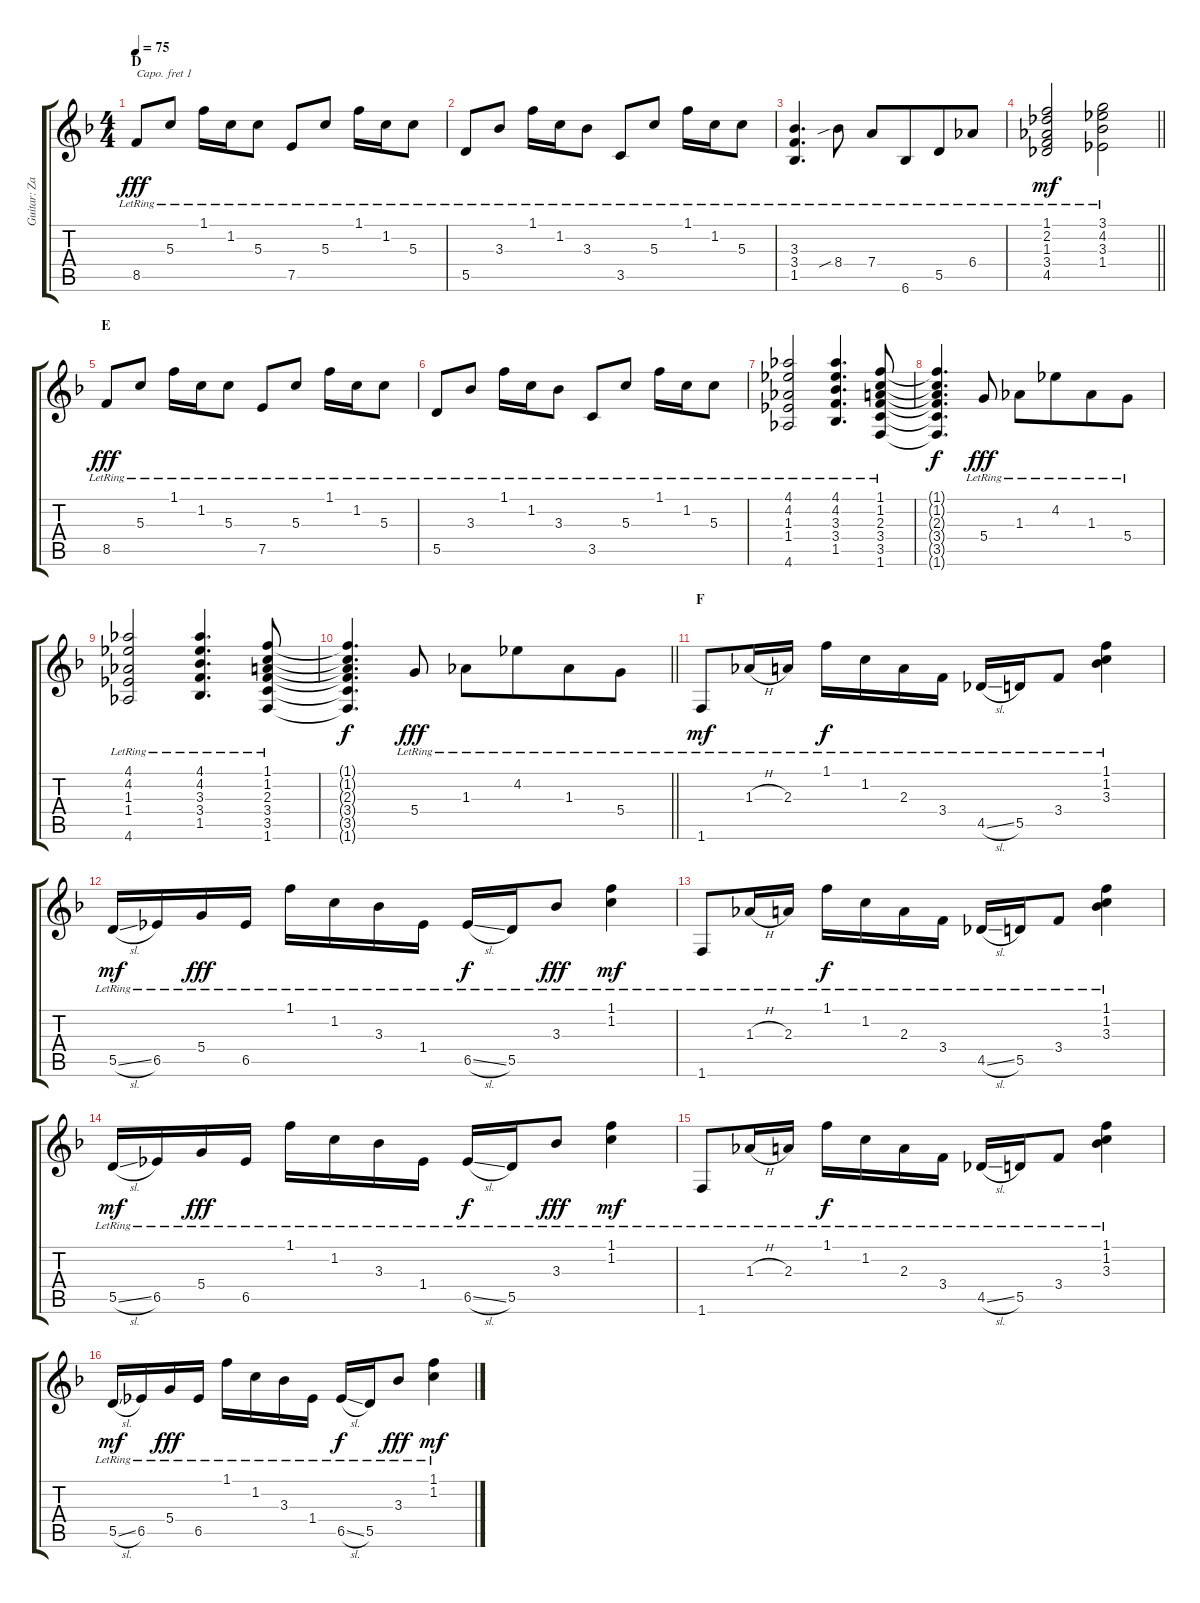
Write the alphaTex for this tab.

\track ("Guitar: Zakk" "Guitar: Za") {instrument electricguitarclean}
\staff {score tabs}
\capo 1
\tuning (Eb4 Bb3 Gb3 Db3 Ab2 Eb2) {hide}
\ts (4 4)
\section ("" "D")
\tempo 75
\clef g2
\ks f
8.5{lr}.8{dy fff} 5.3{lr}.8 1.1{lr}.16 1.2{lr}.16 5.3{lr}.8 7.5{lr}.8 5.3{lr}.8 1.1{lr}.16 1.2{lr}.16 5.3{lr}.8 |
5.5{lr}.8 3.3{lr}.8 1.1{lr}.16 1.2{lr}.16 3.3{lr}.8 3.5{lr}.8 5.3{lr}.8 1.1{lr}.16 1.2{lr}.16 5.3{lr}.8 |
(3.3{lr} 3.4{lr} 1.5{lr}).4{d} 8.4{sib lr}.8 7.4{lr}.8 6.6{lr}.8{beam merge} 5.5{lr}.8 6.4{lr}.8 |
\barLineRight lightlight
(1.1{lr} 2.2{lr} 1.3{lr} 3.4{lr} 4.5{lr}).2{dy mf} (3.1{lr} 4.2{lr} 3.3{lr} 1.4{lr}).2 |
\section ("" "E")
8.5{lr}.8{dy fff} 5.3{lr}.8 1.1{lr}.16 1.2{lr}.16 5.3{lr}.8 7.5{lr}.8 5.3{lr}.8 1.1{lr}.16 1.2{lr}.16 5.3{lr}.8 |
5.5{lr}.8 3.3{lr}.8 1.1{lr}.16 1.2{lr}.16 3.3{lr}.8 3.5{lr}.8 5.3{lr}.8 1.1{lr}.16 1.2{lr}.16 5.3{lr}.8 |
(4.1{lr} 4.2{lr} 1.3{lr} 1.4{lr} 4.6{lr}).2 (4.1{lr} 4.2{lr} 3.3{lr} 3.4{lr} 1.5{lr}).4{d} (1.1{lr} 1.2{lr} 2.3{lr} 3.4{lr} 3.5{lr} 1.6{lr}).8 |
(1.1{t} 1.2{t} 2.3{t} 3.4{t} 3.5{t} 1.6{t}).4{d dy f} 5.4{lr}.8{dy fff} 1.3{lr}.8 4.2{lr}.8{beam merge} 1.3{lr}.8 5.4{lr}.8 |
(4.1{lr} 4.2{lr} 1.3{lr} 1.4{lr} 4.6{lr}).2 (4.1{lr} 4.2{lr} 3.3{lr} 3.4{lr} 1.5{lr}).4{d} (1.1{lr} 1.2{lr} 2.3{lr} 3.4{lr} 3.5{lr} 1.6{lr}).8 |
\barLineRight lightlight
(1.1{t} 1.2{t} 2.3{t} 3.4{t} 3.5{t} 1.6{t}).4{d dy f} 5.4{lr}.8{dy fff} 1.3{lr}.8 4.2{lr}.8{beam merge} 1.3{lr}.8 5.4{lr}.8 |
\section ("" "F")
1.6{lr}.8{dy mf} 1.3{h lr}.16 2.3{lr}.16 1.1{lr}.16{dy f} 1.2{lr}.16 2.3{lr}.16 3.4{lr}.16 4.5{sl lr}.16 5.5{lr}.16 3.4{lr}.8 (1.1{lr} 1.2{lr} 3.3{lr}).4 |
5.5{sl lr}.16{dy mf} 6.5{lr}.16 5.4{lr}.16{dy fff} 6.5{lr}.16 1.1{lr}.16 1.2{lr}.16 3.3{lr}.16 1.4{lr}.16 6.5{sl lr}.16{dy f} 5.5{lr}.16 3.3{lr}.8{dy fff} (1.1{lr} 1.2{lr}).4{dy mf} |
1.6{lr}.8 1.3{h lr}.16 2.3{lr}.16 1.1{lr}.16{dy f} 1.2{lr}.16 2.3{lr}.16 3.4{lr}.16 4.5{sl lr}.16 5.5{lr}.16 3.4{lr}.8 (1.1{lr} 1.2{lr} 3.3{lr}).4 |
5.5{sl lr}.16{dy mf} 6.5{lr}.16 5.4{lr}.16{dy fff} 6.5{lr}.16 1.1{lr}.16 1.2{lr}.16 3.3{lr}.16 1.4{lr}.16 6.5{sl lr}.16{dy f} 5.5{lr}.16 3.3{lr}.8{dy fff} (1.1{lr} 1.2{lr}).4{dy mf} |
1.6{lr}.8 1.3{h lr}.16 2.3{lr}.16 1.1{lr}.16{dy f} 1.2{lr}.16 2.3{lr}.16 3.4{lr}.16 4.5{sl lr}.16 5.5{lr}.16 3.4{lr}.8 (1.1{lr} 1.2{lr} 3.3{lr}).4 |
5.5{sl lr}.16{dy mf} 6.5{lr}.16 5.4{lr}.16{dy fff} 6.5{lr}.16 1.1{lr}.16 1.2{lr}.16 3.3{lr}.16 1.4{lr}.16 6.5{sl lr}.16{dy f} 5.5{lr}.16 3.3{lr}.8{dy fff} (1.1{lr} 1.2{lr}).4{dy mf}
